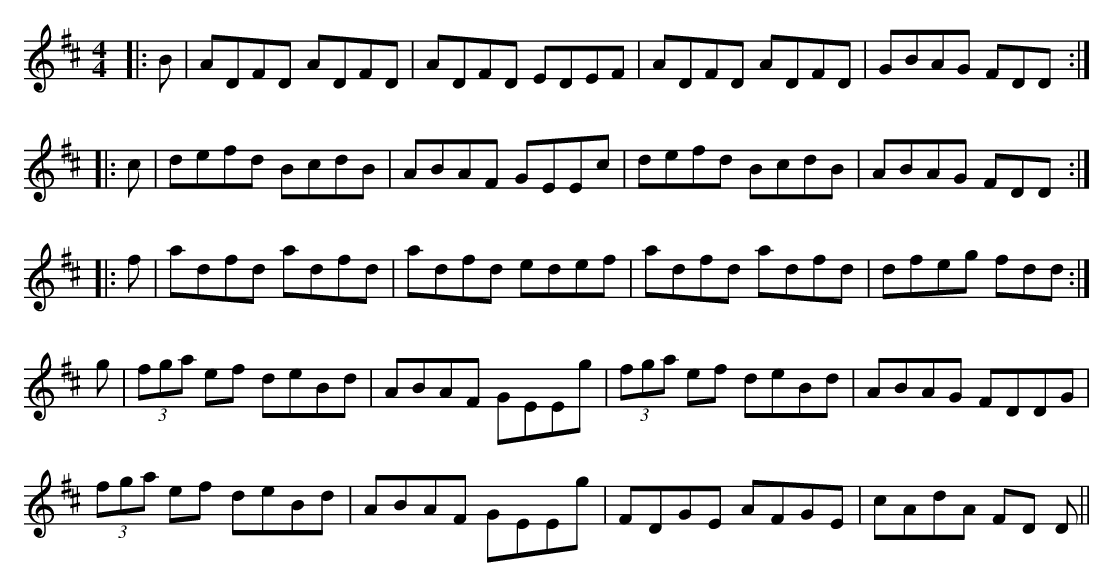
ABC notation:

X:1
M:4/4
K:D
|:B|ADFD ADFD|ADFD EDEF|ADFD ADFD|GBAG FDD:|
|:c|defd BcdB|ABAF GEEc|defd BcdB|ABAG FDD:|
|:f|adfd adfd|adfd edef|adfd adfd|dfeg fdd:|
g|(3fga ef deBd|ABAF GEEg|(3fga ef deBd|ABAG FDDG|
(3fga ef deBd|ABAF GEEg|FDGE AFGE|cAdA FD D||
